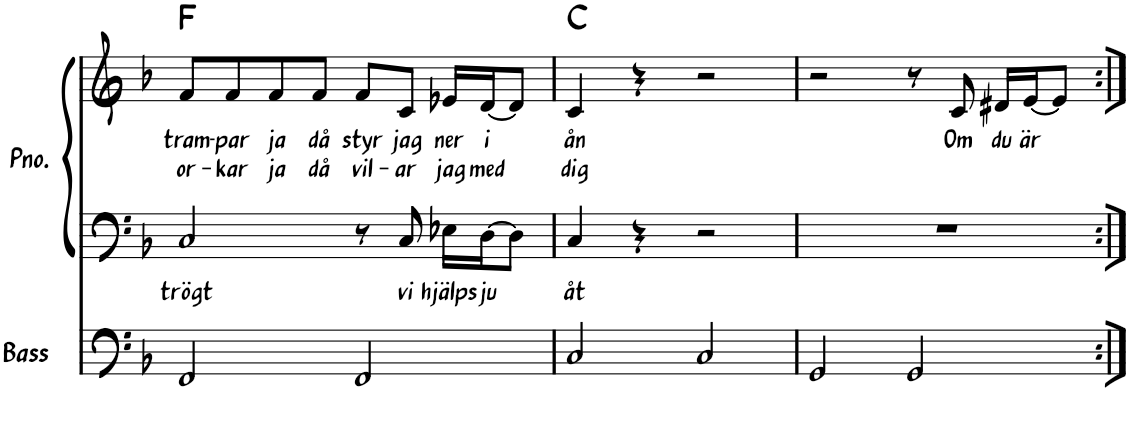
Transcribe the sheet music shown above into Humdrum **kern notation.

**kern	**kern	**text	**kern	**text	**text	**harte
*part2	*part1	*part1	*part1	*part1	*part1	*part1
*staff3	*staff2	*staff2	*staff1	*staff1	*staff1	*
*I"Acoustic Bass	*I"Piano	*	*	*	*	*
*I'Bass	*I'Pno.	*	*	*	*	*
!!LO:PB:g=z
*clefF4	*clefF4	*	*clefG2	*	*	*
*Trd7c12	*	*	*	*	*	*
*k[b-]	*k[b-]	*	*k[b-]	*	*	*
*M4/4	*M4/4	*	*M4/4	*	*	*
=11	=11	=11	=11	=11	=11	=11
!	!	!LO:LY:b	!	!LO:LY:b	!LO:LY:b	!
2FF/	2C/	trögt	8f/L	tram-	or-	F:maj
!	!	!	!	!LO:LY:b	!LO:LY:b	!
.	.	.	8f/	-par	-kar	.
!	!	!	!	!LO:LY:b	!LO:LY:b	!
.	.	.	8f/	ja	ja	.
!	!	!	!	!LO:LY:b	!LO:LY:b	!
.	.	.	8f/J	då	då	.
!	!	!	!	!LO:LY:b	!LO:LY:b	!
2FF/	8r	.	8f/L	styr	vil-	.
!	!	!LO:LY:b	!	!LO:LY:b	!LO:LY:b	!
.	8C/	vi	8c/J	jag	-ar	.
!	!	!LO:LY:b	!	!LO:LY:b	!LO:LY:b	!
.	16E-X\LL	hjälps	16e-X/LL	ner	jag	.
!	!	!LO:LY:b	!	!LO:LY:b	!LO:LY:b	!
.	[16D\J	ju	[16d/J	i	med	.
.	8D\J]	.	8d/J]	.	.	.
=12	=12	=12	=12	=12	=12	=12
!	!	!LO:LY:b	!	!LO:LY:b	!LO:LY:b	!
2C/	4C/	åt	4c/	ån	dig	C:maj
.	4r	.	4r	.	.	.
2C/	2r	.	2r	.	.	.
=13	=13	=13	=13	=13	=13	=13
2GG/	1r	.	2r	.	.	.
2GG/	.	.	8r	.	.	.
!	!	!	!	!LO:LY:b	!	!
.	.	.	8c/	Om	.	.
!	!	!	!	!LO:LY:b	!	!
.	.	.	16d#X/LL	du	.	.
!	!	!	!	!LO:LY:b	!	!
.	.	.	[16e/J	är	.	.
.	.	.	8e/J]	.	.	.
=:|!	=:|!	=:|!	=:|!	=:|!	=:|!	=:|!
*-	*-	*-	*-	*-	*-	*-
